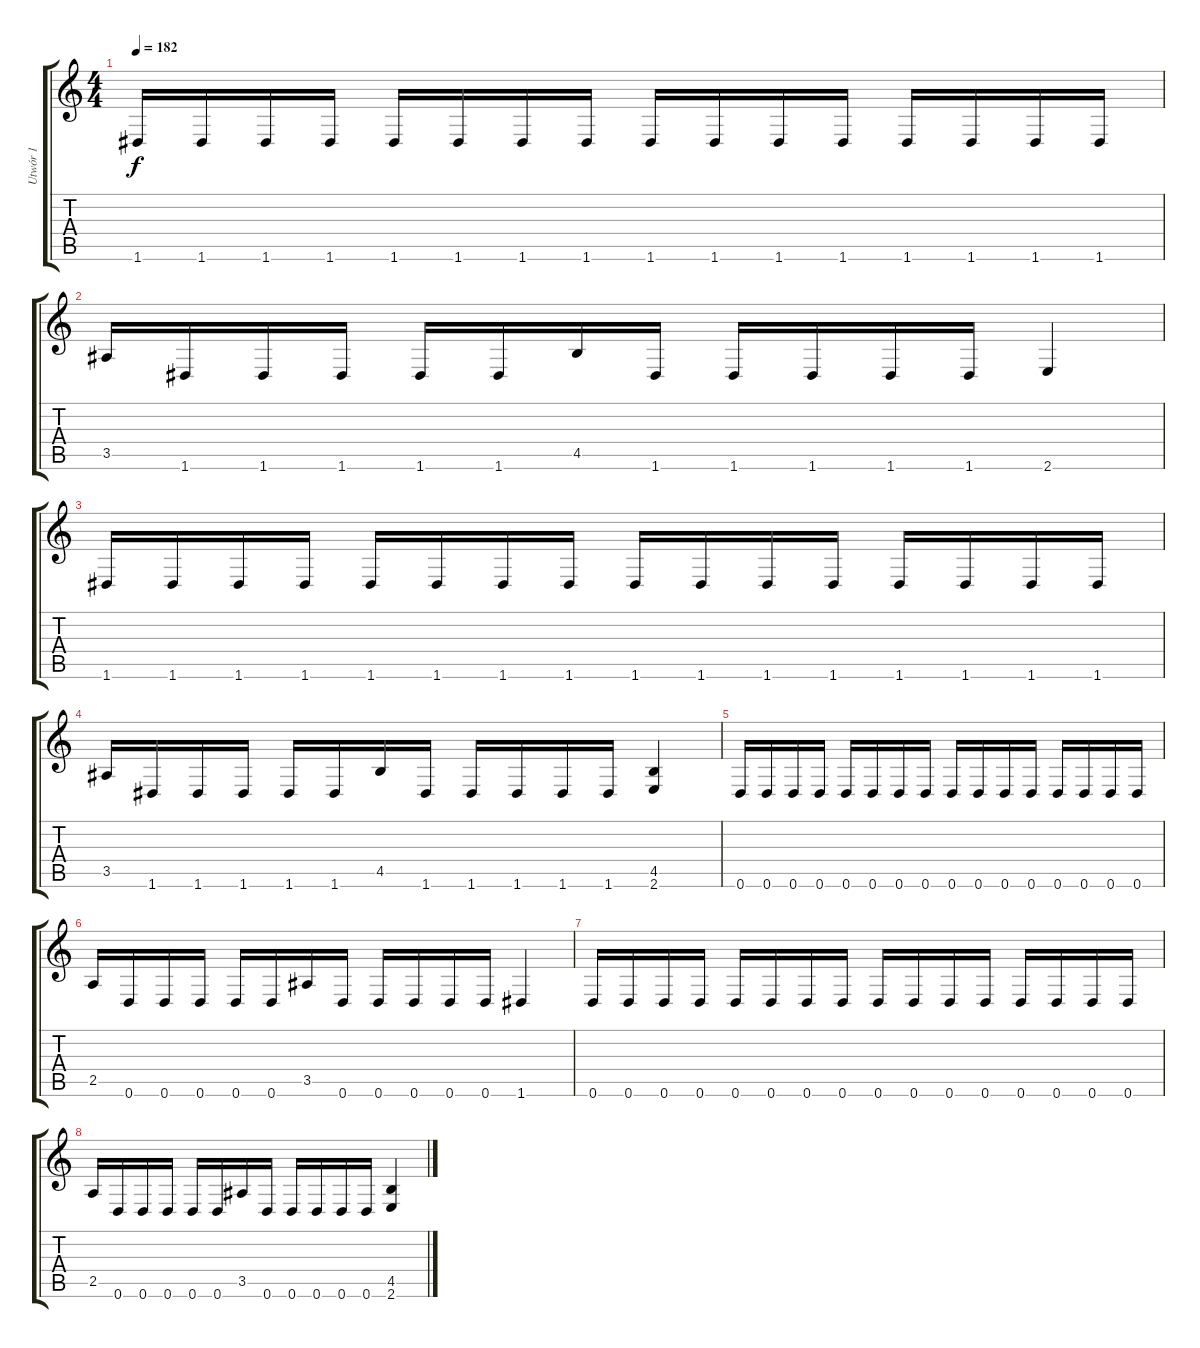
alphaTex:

\track ("Utwór 1" "Utwór 1") {instrument distortionguitar}
\staff {score tabs}
\tuning (D4 A3 F3 C3 G2 D2) {hide}
\ts (4 4)
\tempo 182
\clef g2
\ks c
1.6.16{dy f instrument distortionguitar} 1.6.16 1.6.16 1.6.16 1.6.16 1.6.16 1.6.16 1.6.16 1.6.16 1.6.16 1.6.16 1.6.16 1.6.16 1.6.16 1.6.16 1.6.16 |
3.5.16 1.6.16 1.6.16 1.6.16 1.6.16 1.6.16 4.5.16 1.6.16 1.6.16 1.6.16 1.6.16 1.6.16 2.6.4 |
1.6.16 1.6.16 1.6.16 1.6.16 1.6.16 1.6.16 1.6.16 1.6.16 1.6.16 1.6.16 1.6.16 1.6.16 1.6.16 1.6.16 1.6.16 1.6.16 |
3.5.16 1.6.16 1.6.16 1.6.16 1.6.16 1.6.16 4.5.16 1.6.16 1.6.16 1.6.16 1.6.16 1.6.16 (4.5 2.6).4 |
0.6.16 0.6.16 0.6.16 0.6.16 0.6.16 0.6.16 0.6.16 0.6.16 0.6.16 0.6.16 0.6.16 0.6.16 0.6.16 0.6.16 0.6.16 0.6.16 |
2.5.16 0.6.16 0.6.16 0.6.16 0.6.16 0.6.16 3.5.16 0.6.16 0.6.16 0.6.16 0.6.16 0.6.16 1.6.4 |
0.6.16 0.6.16 0.6.16 0.6.16 0.6.16 0.6.16 0.6.16 0.6.16 0.6.16 0.6.16 0.6.16 0.6.16 0.6.16 0.6.16 0.6.16 0.6.16 |
2.5.16 0.6.16 0.6.16 0.6.16 0.6.16 0.6.16 3.5.16 0.6.16 0.6.16 0.6.16 0.6.16 0.6.16 (4.5 2.6).4
